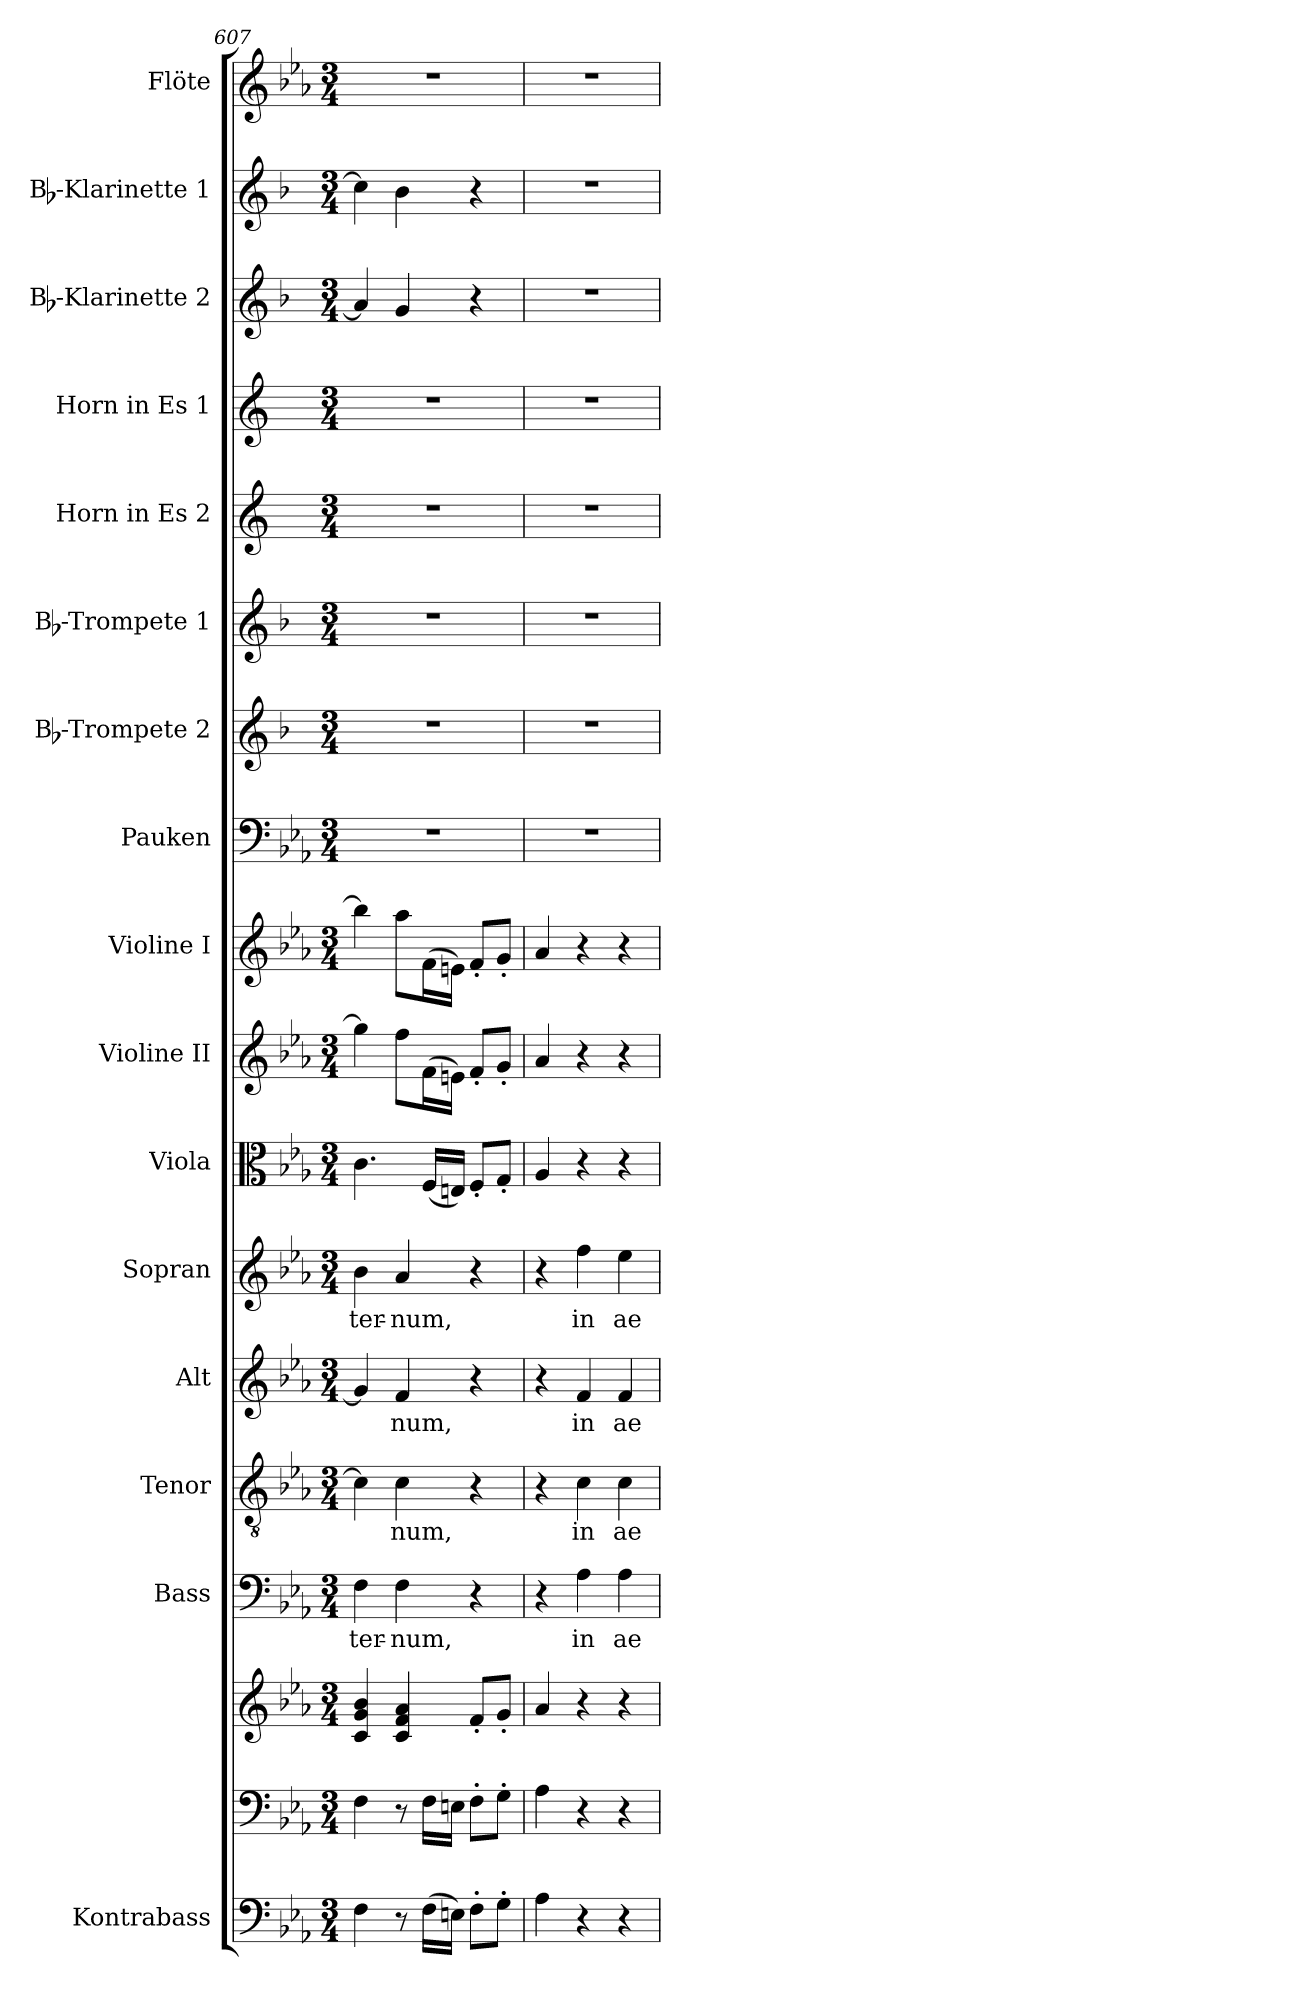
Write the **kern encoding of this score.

**kern	**kern	**kern	**kern	**text	**kern	**text	**kern	**text	**kern	**text	**kern	**kern	**kern	**kern	**kern	**kern	**kern	**kern	**kern	**kern	**kern
*part17	*part16	*part16	*part15	*part15	*part14	*part14	*part13	*part13	*part12	*part12	*part11	*part10	*part9	*part8	*part7	*part6	*part5	*part4	*part3	*part2	*part1
*staff18	*staff17	*staff16	*staff15	*staff15	*staff14	*staff14	*staff13	*staff13	*staff12	*staff12	*staff11	*staff10	*staff9	*staff8	*staff7	*staff6	*staff5	*staff4	*staff3	*staff2	*staff1
*I"Kontrabass	*	*	*I"Bass	*	*I"Tenor	*	*I"Alt	*	*I"Sopran	*	*I"Viola	*I"Violine II	*I"Violine I	*I"Pauken	*I"Bb-Trompete 2	*I"Bb-Trompete 1	*I"Horn in Es 2	*I"Horn in Es 1	*I"Bb-Klarinette 2	*I"Bb-Klarinette 1	*I"Flöte
*I'Kb.	*	*	*I'B.	*	*I'T.	*	*I'A.	*	*I'S.	*	*I'Vla.	*I'Vl. II	*I'Vl. I	*I'Pk.	*I'Bb Trp. 2	*I'Bb Trp. 1	*	*	*I'Bb Kl. 2	*I'Bb Kl. 1	*I'Fl.
*clefF4	*clefF4	*clefG2	*clefF4	*	*clefGv2	*	*clefG2	*	*clefG2	*	*clefC3	*clefG2	*clefG2	*clefF4	*clefG2	*clefG2	*clefG2	*clefG2	*clefG2	*clefG2	*clefG2
*ITrd7c12	*	*	*	*	*	*	*	*	*	*	*	*	*	*	*ITrd1c2	*ITrd1c2	*ITrd5c9	*ITrd5c9	*ITrd1c2	*ITrd1c2	*
*k[b-e-a-]	*k[b-e-a-]	*k[b-e-a-]	*k[b-e-a-]	*	*k[b-e-a-]	*	*k[b-e-a-]	*	*k[b-e-a-]	*	*k[b-e-a-]	*k[b-e-a-]	*k[b-e-a-]	*k[b-e-a-]	*k[b-e-a-]	*k[b-e-a-]	*k[b-e-a-]	*k[b-e-a-]	*k[b-e-a-]	*k[b-e-a-]	*k[b-e-a-]
*E-:	*E-:	*E-:	*E-:	*	*E-:	*	*E-:	*	*E-:	*	*E-:	*E-:	*E-:	*E-:	*E-:	*E-:	*E-:	*E-:	*E-:	*E-:	*E-:
*M3/4	*M3/4	*M3/4	*M3/4	*	*M3/4	*	*M3/4	*	*M3/4	*	*M3/4	*M3/4	*M3/4	*M3/4	*M3/4	*M3/4	*M3/4	*M3/4	*M3/4	*M3/4	*M3/4
=607	=607	=607	=607	=607	=607	=607	=607	=607	=607	=607	=607	=607	=607	=607	=607	=607	=607	=607	=607	=607	=607
!	!	!	!	!LO:LY:b	!	!	!	!	!	!LO:LY:b	!	!	!	!	!	!	!	!	!	!	!
4FF\	4F\	4c/ 4g/ 4b-/	4F\	-ter-	4c\]	.	4g/]	.	4b-\	-ter-	4.c\	4gg\]	4bb-\]	2.r	2.r	2.r	2.r	2.r	4g/]	4b-\]	2.r
!	!	!	!	!LO:LY:b	!	!LO:LY:b	!	!LO:LY:b	!	!LO:LY:b	!	!	!	!	!	!	!	!	!	!	!
8r	8r	4c/ 4f/ 4a-/	4F\	-num,	4c\	-num,	4f/	-num,	4a-/	-num,	.	8ff\L	8aa-\L	.	.	.	.	.	4f/	4a-\	.
(>16FF\LL	16F\LL	.	.	.	.	.	.	.	.	.	(<16F/LL	(<16f\L	(>16f\L	.	.	.	.	.	.	.	.
16EEn\JJ)	16En\JJ	.	.	.	.	.	.	.	.	.	16En/JJ)	16en\JJ)	16en\JJ)	.	.	.	.	.	.	.	.
8FF'>\L	8F'>\L	8f'</L	4r	.	4r	.	4r	.	4r	.	8F'</L	8f'</L	8f'</L	.	.	.	.	.	4r	4r	.
8GG'>\J	8G'>\J	8g'</J	.	.	.	.	.	.	.	.	8G'</J	8g'</J	8g'</J	.	.	.	.	.	.	.	.
=608	=608	=608	=608	=608	=608	=608	=608	=608	=608	=608	=608	=608	=608	=608	=608	=608	=608	=608	=608	=608	=608
4AA-\	4A-\	4a-/	4r	.	4r	.	4r	.	4r	.	4A-/	4a-/	4a-/	2.r	2.r	2.r	2.r	2.r	2.r	2.r	2.r
!	!	!	!	!LO:LY:b	!	!LO:LY:b	!	!LO:LY:b	!	!LO:LY:b	!	!	!	!	!	!	!	!	!	!	!
4r	4r	4r	4A-\	in	4c\	in	4f/	in	4ff\	in	4r	4r	4r	.	.	.	.	.	.	.	.
!	!	!	!	!LO:LY:b	!	!LO:LY:b	!	!LO:LY:b	!	!LO:LY:b	!	!	!	!	!	!	!	!	!	!	!
4r	4r	4r	4A-\	ae-	4c\	ae-	4f/	ae-	4ee-\	ae-	4r	4r	4r	.	.	.	.	.	.	.	.
=	=	=	=	=	=	=	=	=	=	=	=	=	=	=	=	=	=	=	=	=	=
*-	*-	*-	*-	*-	*-	*-	*-	*-	*-	*-	*-	*-	*-	*-	*-	*-	*-	*-	*-	*-	*-
